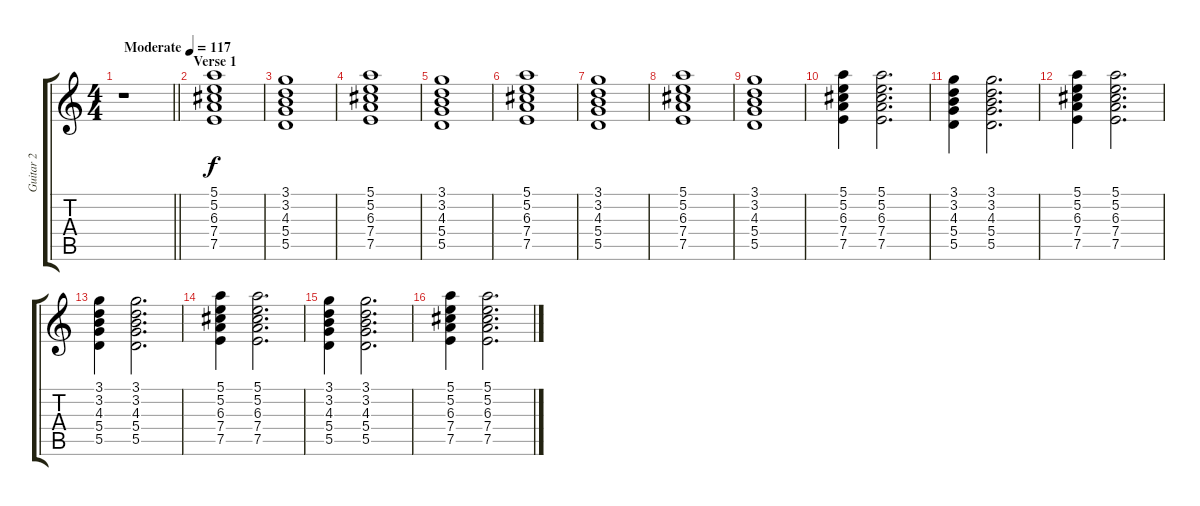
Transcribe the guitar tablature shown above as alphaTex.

\track ("Guitar 2" "Guitar 2") {instrument overdrivenguitar}
\staff {score tabs}
\tuning (E4 B3 G3 D3 A2 E2) {hide}
\ts (4 4)
\tempo (117 "Moderate")
\clef g2
\barLineRight lightlight
\ks c
r.1{dy f instrument overdrivenguitar} |
\section ("" "Verse 1")
(5.1 5.2 6.3 7.4 7.5).1 |
(3.1 3.2 4.3 5.4 5.5).1 |
(5.1 5.2 6.3 7.4 7.5).1 |
(3.1 3.2 4.3 5.4 5.5).1 |
(5.1 5.2 6.3 7.4 7.5).1 |
(3.1 3.2 4.3 5.4 5.5).1 |
(5.1 5.2 6.3 7.4 7.5).1 |
(3.1 3.2 4.3 5.4 5.5).1 |
(5.1 5.2 6.3 7.4 7.5).4 (5.1 5.2 6.3 7.4 7.5).2{d} |
(3.1 3.2 4.3 5.4 5.5).4 (3.1 3.2 4.3 5.4 5.5).2{d} |
(5.1 5.2 6.3 7.4 7.5).4 (5.1 5.2 6.3 7.4 7.5).2{d} |
(3.1 3.2 4.3 5.4 5.5).4 (3.1 3.2 4.3 5.4 5.5).2{d} |
(5.1 5.2 6.3 7.4 7.5).4 (5.1 5.2 6.3 7.4 7.5).2{d} |
(3.1 3.2 4.3 5.4 5.5).4 (3.1 3.2 4.3 5.4 5.5).2{d} |
(5.1 5.2 6.3 7.4 7.5).4 (5.1 5.2 6.3 7.4 7.5).2{d}
